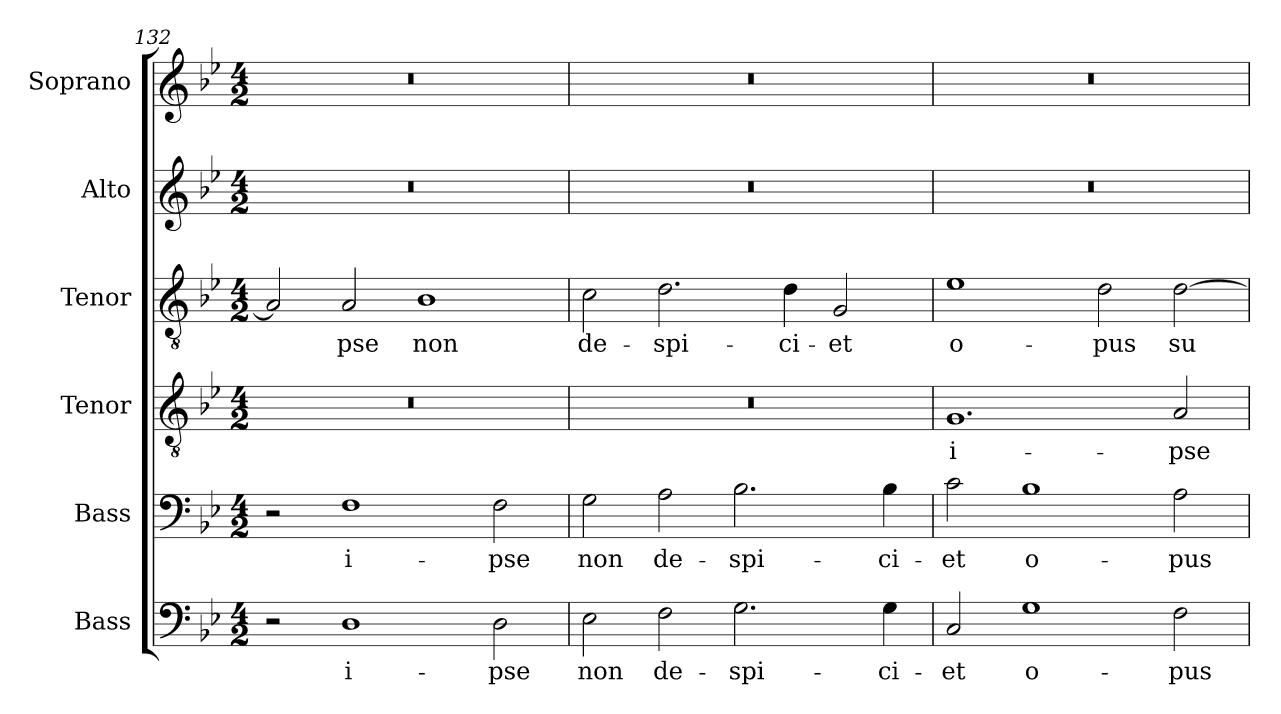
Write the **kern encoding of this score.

**kern	**text	**kern	**text	**kern	**text	**kern	**text	**kern	**kern
*part6	*part6	*part5	*part5	*part4	*part4	*part3	*part3	*part2	*part1
*staff6	*staff6	*staff5	*staff5	*staff4	*staff4	*staff3	*staff3	*staff2	*staff1
*I"Bass	*	*I"Bass	*	*I"Tenor	*	*I"Tenor	*	*I"Alto	*I"Soprano
*I'B2.	*	*I'B1.	*	*I'T2.	*	*I'T1.	*	*I'A.	*I'S.
*clefF4	*	*clefF4	*	*clefGv2	*	*clefGv2	*	*clefG2	*clefG2
*	*	*	*	*ITrd7c12	*	*ITrd7c12	*	*	*
*k[b-e-]	*	*k[b-e-]	*	*k[b-e-]	*	*k[b-e-]	*	*k[b-e-]	*k[b-e-]
*B-:	*	*B-:	*	*B-:	*	*B-:	*	*B-:	*B-:
*M4/2	*	*M4/2	*	*M4/2	*	*M4/2	*	*M4/2	*M4/2
=132	=132	=132	=132	=132	=132	=132	=132	=132	=132
!	!	!	!	!LO:N:vis=1	!	!	!	!LO:N:vis=1	!LO:N:vis=1
2r	.	2r	.	0r	.	2AAi/]	.	0r	0r
!	!LO:LY:b:color=#000000	!	!	!	!	!	!	!	!
!	!	!	!LO:LY:b:color=#000000	!	!	!	!	!	!
!	!	!	!	!	!	!	!LO:LY:b:color=#000000	!	!
1Di	i-	1Fi	i-	.	.	2AAi/	-pse	.	.
!	!	!	!	!	!	!	!LO:LY:b:color=#000000	!	!
.	.	.	.	.	.	1BB-i	non	.	.
!	!LO:LY:b:color=#000000	!	!	!	!	!	!	!	!
!	!	!	!LO:LY:b:color=#000000	!	!	!	!	!	!
2Di\	-pse	2Fi\	-pse	.	.	.	.	.	.
!!LO:PB:g=z
=133	=133	=133	=133	=133	=133	=133	=133	=133	=133
!	!LO:LY:b:color=#000000	!	!	!	!	!	!	!	!
!	!	!	!LO:LY:b:color=#000000	!LO:N:vis=1	!	!	!	!	!
!	!	!	!	!	!	!	!LO:LY:b:color=#000000	!LO:N:vis=1	!LO:N:vis=1
2E-i\	non	2Gi\	non	0r	.	2Ci\	de-	0r	0r
!	!LO:LY:b:color=#000000	!	!	!	!	!	!	!	!
!	!	!	!LO:LY:b:color=#000000	!	!	!	!	!	!
!	!	!	!	!	!	!	!LO:LY:b:color=#000000	!	!
2Fi\	de-	2Ai\	de-	.	.	2.Di\	-spi-	.	.
!	!LO:LY:b:color=#000000	!	!	!	!	!	!	!	!
!	!	!	!LO:LY:b:color=#000000	!	!	!	!	!	!
2.Gi\	-spi-	2.B-i\	-spi-	.	.	.	.	.	.
!	!	!	!	!	!	!	!LO:LY:b:color=#000000	!	!
.	.	.	.	.	.	4Di\	-ci-	.	.
!	!	!	!	!	!	!	!LO:LY:b:color=#000000	!	!
.	.	.	.	.	.	2GGi/	-et	.	.
!	!LO:LY:b:color=#000000	!	!	!	!	!	!	!	!
!	!	!	!LO:LY:b:color=#000000	!	!	!	!	!	!
4Gi\	-ci-	4B-i\	-ci-	.	.	.	.	.	.
=134	=134	=134	=134	=134	=134	=134	=134	=134	=134
!	!LO:LY:b:color=#000000	!	!	!	!	!	!	!	!
!	!	!	!LO:LY:b:color=#000000	!	!	!	!	!	!
!	!	!	!	!	!LO:LY:b:color=#000000	!	!	!	!
!	!	!	!	!	!	!	!LO:LY:b:color=#000000	!LO:N:vis=1	!LO:N:vis=1
2Ci/	-et	2ci\	-et	1.GGi	i-	1E-i	o-	0r	0r
!	!LO:LY:b:color=#000000	!	!	!	!	!	!	!	!
!	!	!	!LO:LY:b:color=#000000	!	!	!	!	!	!
1Gi	o-	1B-i	o-	.	.	.	.	.	.
!	!	!	!	!	!	!	!LO:LY:b:color=#000000	!	!
.	.	.	.	.	.	2Di\	-pus	.	.
!	!LO:LY:b:color=#000000	!	!	!	!	!	!	!	!
!	!	!	!LO:LY:b:color=#000000	!	!	!	!	!	!
!	!	!	!	!	!LO:LY:b:color=#000000	!	!	!	!
!	!	!	!	!	!	!	!LO:LY:b:color=#000000	!	!
2Fi\	-pus	2Ai\	-pus	2AAi/	-pse	[>2Di\	su-	.	.
=	=	=	=	=	=	=	=	=	=
*-	*-	*-	*-	*-	*-	*-	*-	*-	*-
